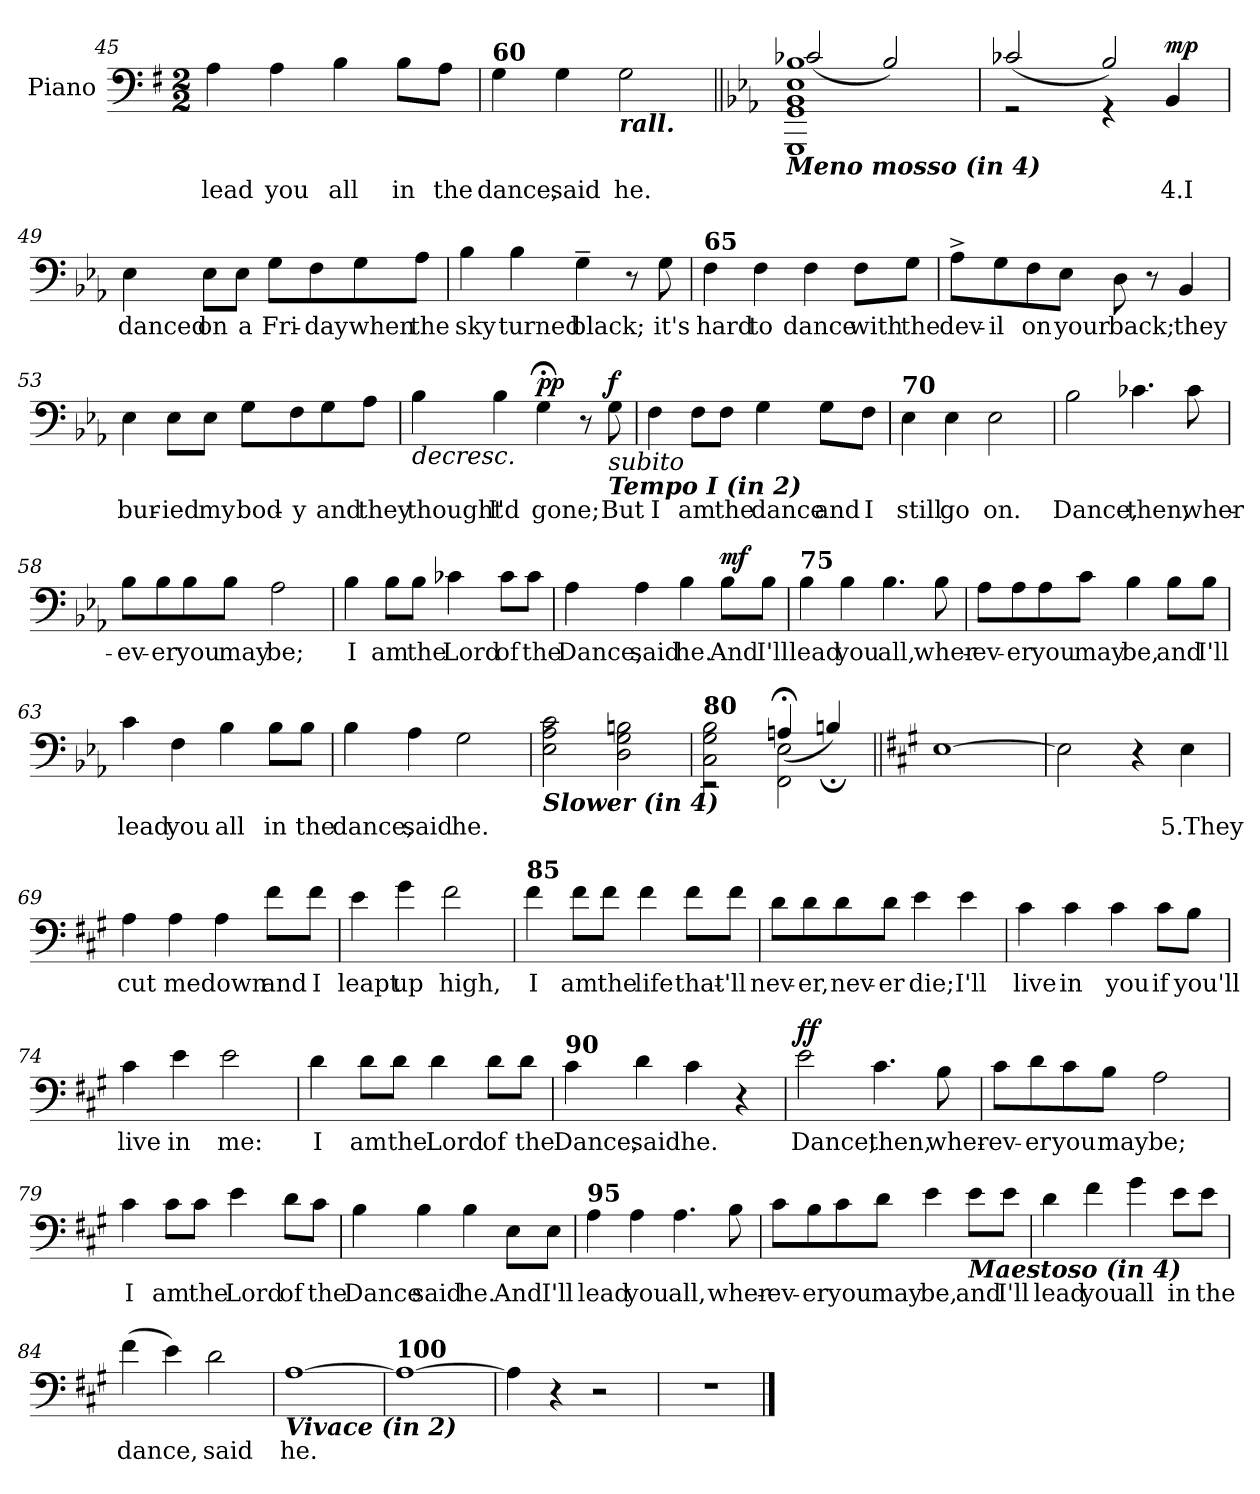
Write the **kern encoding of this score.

**kern	**text	**dynam
*part1	*part1	*part1
*staff1	*staff1	*staff1
*I"Piano	*	*
*I'Pno.	*	*
!!LO:LB:g=z
*clefF4	*	*
*k[f#]	*	*
*M2/2	*	*
=45	=45	=45
!	!LO:LY:b	!
4A\	lead	.
!	!LO:LY:b	!
4A\	you	.
!	!LO:LY:b	!
4B\	all	.
!	!LO:LY:b	!
8B\L	in	.
!	!LO:LY:b	!
8A\J	the	.
=46	=46	=46
!LO:TX:a:B:t=60	!	!
!	!LO:LY:b	!
4G\	dance,	.
!	!LO:LY:b	!
4G\	said	.
!LO:TX:b:Bi:t=rall.	!	!
!	!LO:LY:b	!
2G\	he.	.
=47||	=47||	=47||
*k[b-e-a-]	*	*
*^	*	*
!LO:TX:b:Bi:t=Meno mosso (in 4)	!	!	!
1GGG 1GG 1BB- 1E- 1B-	(>2c-X/	.	.
.	2B-/)	.	.
=48	=48	=48	=48
2rGG	(>2c-X/	.	.
4rGG	2B-/)	.	.
!	!	!LO:LY:b	!LO:DY:b
4BB-/	.	4.I	mp
*v	*v	*	*
!!LO:LB:g=z
=49	=49	=49
!	!LO:LY:b	!
4E-\	danced	.
!	!LO:LY:b	!
8E-\L	on	.
!	!LO:LY:b	!
8E-\J	a	.
!	!LO:LY:b	!
8G\L	Fri-	.
!	!LO:LY:b	!
8F\	-day	.
!	!LO:LY:b	!
8G\	when	.
!	!LO:LY:b	!
8A-\J	the	.
=50	=50	=50
!	!LO:LY:b	!
4B-\	sky	.
!	!LO:LY:b	!
4B-\	turned	.
!	!LO:LY:b	!
4G~\	black;	.
8r	.	.
!	!LO:LY:b	!
8G\	it's	.
=51	=51	=51
!LO:TX:a:B:t=65	!	!
!	!LO:LY:b	!
4F\	hard	.
!	!LO:LY:b	!
4F\	to	.
!	!LO:LY:b	!
4F\	dance	.
!	!LO:LY:b	!
8F\L	with	.
!	!LO:LY:b	!
8G\J	the	.
!!LO:LB:g=z
=52	=52	=52
!	!LO:LY:b	!
8A-^\L	dev-	.
!	!LO:LY:b	!
8G\	-il	.
!	!LO:LY:b	!
8F\	on	.
!	!LO:LY:b	!
8E-\J	your	.
!	!LO:LY:b	!
8D\	back;	.
8r	.	.
!	!LO:LY:b	!
4BB-/	they	.
=53	=53	=53
!	!LO:LY:b	!
4E-\	bur-	.
!	!LO:LY:b	!
8E-\L	-ied	.
!	!LO:LY:b	!
8E-\J	my	.
!	!LO:LY:b	!
8G\L	bod-	.
!	!LO:LY:b	!
8F\	-y	.
!	!LO:LY:b	!
8G\	and	.
!	!LO:LY:b	!
8A-\J	they	.
=54	=54	=54
!	!LO:LY:b	!LO:HP:b
4B-\	thought	>
!	!LO:LY:b	!
4B-\	I'd	.
!	!LO:LY:b	!LO:DY:b
4G;<\	gone;	pp
8r	.	.
!LO:TX:b:i:t=subito	!	!
!LO:TX:b:Bi:t=Tempo I (in 2)	!	!
!	!LO:LY:b	!LO:DY:b
8G\	But	f
.	.	]
!!LO:LB:g=z
=55	=55	=55
!	!LO:LY:b	!
4F\	I	.
!	!LO:LY:b	!
8F\L	am	.
!	!LO:LY:b	!
8F\J	the	.
!	!LO:LY:b	!
4G\	dance	.
!	!LO:LY:b	!
8G\L	and	.
!	!LO:LY:b	!
8F\J	I	.
=56	=56	=56
!LO:TX:a:B:t=70	!	!
!	!LO:LY:b	!
4E-\	still	.
!	!LO:LY:b	!
4E-\	go	.
!	!LO:LY:b	!
2E-\	on.	.
=57	=57	=57
!	!LO:LY:b	!
2B-\	Dance,	.
!	!LO:LY:b	!
4.c-X\	then,	.
!	!LO:LY:b	!
8c-\	wher-	.
=58	=58	=58
!	!LO:LY:b	!
8B-\L	-ev-	.
!	!LO:LY:b	!
8B-\	-er	.
!	!LO:LY:b	!
8B-\	you	.
!	!LO:LY:b	!
8B-\J	may	.
!	!LO:LY:b	!
2A-\	be;	.
!!LO:LB:g=z
=59	=59	=59
!	!LO:LY:b	!
4B-\	I	.
!	!LO:LY:b	!
8B-\L	am	.
!	!LO:LY:b	!
8B-\J	the	.
!	!LO:LY:b	!
4c-X\	Lord	.
!	!LO:LY:b	!
8c-\L	of	.
!	!LO:LY:b	!
8c-\J	the	.
=60	=60	=60
!	!LO:LY:b	!
4A-\	Dance,	.
!	!LO:LY:b	!
4A-\	said	.
!	!LO:LY:b	!
4B-\	he.	.
!	!LO:LY:b	!LO:DY:b
8B-\L	And	mf
!	!LO:LY:b	!
8B-\J	I'll	.
=61	=61	=61
!LO:TX:a:B:t=75	!	!
!	!LO:LY:b	!
4B-\	lead	.
!	!LO:LY:b	!
4B-\	you	.
!	!LO:LY:b	!
4.B-\	all,	.
!	!LO:LY:b	!
8B-\	wher-	.
!!LO:PB:g=z
=62	=62	=62
!	!LO:LY:b	!
8A-\L	-ev-	.
!	!LO:LY:b	!
8A-\	-er	.
!	!LO:LY:b	!
8A-\	you	.
!	!LO:LY:b	!
8c\J	may	.
!	!LO:LY:b	!
4B-\	be,	.
!	!LO:LY:b	!
8B-\L	and	.
!	!LO:LY:b	!
8B-\J	I'll	.
=63	=63	=63
!	!LO:LY:b	!
4c\	lead	.
!	!LO:LY:b	!
4F\	you	.
!	!LO:LY:b	!
4B-\	all	.
!	!LO:LY:b	!
8B-\L	in	.
!	!LO:LY:b	!
8B-\J	the	.
=64	=64	=64
!	!LO:LY:b	!
4B-\	dance,	.
!	!LO:LY:b	!
4A-\	said	.
!	!LO:LY:b	!
2G\	he.	.
=65	=65	=65
!LO:TX:b:Bi:t=Slower (in 4)	!	!
2E-\ 2A-\ 2c\	.	.
2D\ 2G\ 2Bn\	.	.
=66	=66	=66
*^	*	*
!LO:TX:a:B:t=80	!	!	!
2C\ 2G\ 2B-\	2r	.	.
2FF\; 2E-\;	(>4An/	.	.
.	4Bn;</)	.	.
*v	*v	*	*
!!LO:LB:g=z
=67||	=67||	=67||
*k[f#c#g#]	*	*
*^	*	*
!LO:TX:b:Bi:t=Tempo I (in 2)	!	!	!
*v	*v	*	*
[1E	.	.
=68	=68	=68
2E\]	.	.
4r	.	.
!	!LO:LY:b	!
4E\	5.They	.
=69	=69	=69
!	!LO:LY:b	!
4A\	cut	.
!	!LO:LY:b	!
4A\	me	.
!	!LO:LY:b	!
4A\	down	.
!	!LO:LY:b	!
8f#\L	and	.
!	!LO:LY:b	!
8f#\J	I	.
=70	=70	=70
!	!LO:LY:b	!
4e\	leapt	.
!	!LO:LY:b	!
4g#\	up	.
!	!LO:LY:b	!
2f#\	high,	.
=71	=71	=71
!LO:TX:a:B:t=85	!	!
!	!LO:LY:b	!
4f#\	I	.
!	!LO:LY:b	!
8f#\L	am	.
!	!LO:LY:b	!
8f#\J	the	.
!	!LO:LY:b	!
4f#\	life	.
!	!LO:LY:b	!
8f#\L	that-	.
!	!LO:LY:b	!
8f#\J	-'ll	.
!!LO:LB:g=z
=72	=72	=72
!	!LO:LY:b	!
8d\L	nev-	.
!	!LO:LY:b	!
8d\	-er,	.
!	!LO:LY:b	!
8d\	nev-	.
!	!LO:LY:b	!
8d\J	-er	.
!	!LO:LY:b	!
4e\	die;	.
!	!LO:LY:b	!
4e\	I'll	.
=73	=73	=73
!	!LO:LY:b	!
4c#\	live	.
!	!LO:LY:b	!
4c#\	in	.
!	!LO:LY:b	!
4c#\	you	.
!	!LO:LY:b	!
8c#\L	if	.
!	!LO:LY:b	!
8B\J	you'll	.
=74	=74	=74
!	!LO:LY:b	!
4c#\	live	.
!	!LO:LY:b	!
4e\	in	.
!	!LO:LY:b	!
2e\	me:	.
=75	=75	=75
!	!LO:LY:b	!
4d\	I	.
!	!LO:LY:b	!
8d\L	am	.
!	!LO:LY:b	!
8d\J	the	.
!	!LO:LY:b	!
4d\	Lord	.
!	!LO:LY:b	!
8d\L	of	.
!	!LO:LY:b	!
8d\J	the	.
!!LO:LB:g=z
=76	=76	=76
!LO:TX:a:B:t=90	!	!
!	!LO:LY:b	!
4c#\	Dance,	.
!	!LO:LY:b	!
4d\	said	.
!	!LO:LY:b	!
4c#\	he.	.
4r	.	.
=77	=77	=77
!	!LO:LY:b	!LO:DY:b
2e\	Dance,	ff
!	!LO:LY:b	!
4.c#\	then,	.
!	!LO:LY:b	!
8B\	wher-	.
=78	=78	=78
!	!LO:LY:b	!
8c#\L	-ev-	.
!	!LO:LY:b	!
8d\	-er	.
!	!LO:LY:b	!
8c#\	you	.
!	!LO:LY:b	!
8B\J	may	.
!	!LO:LY:b	!
2A\	be;	.
=79	=79	=79
!	!LO:LY:b	!
4c#\	I	.
!	!LO:LY:b	!
8c#\L	am	.
!	!LO:LY:b	!
8c#\J	the	.
!	!LO:LY:b	!
4e\	Lord	.
!	!LO:LY:b	!
8d\L	of	.
!	!LO:LY:b	!
8c#\J	the	.
!!LO:LB:g=z
=80	=80	=80
!	!LO:LY:b	!
4B\	Dance	.
!	!LO:LY:b	!
4B\	said	.
!	!LO:LY:b	!
4B\	he.	.
!	!LO:LY:b	!
8E\L	And	.
!	!LO:LY:b	!
8E\J	I'll	.
=81	=81	=81
!LO:TX:a:B:t=95	!	!
!	!LO:LY:b	!
4A\	lead	.
!	!LO:LY:b	!
4A\	you	.
!	!LO:LY:b	!
4.A\	all,	.
!	!LO:LY:b	!
8B\	wher-	.
=82	=82	=82
!	!LO:LY:b	!
8c#\L	-ev-	.
!	!LO:LY:b	!
8B\	-er	.
!	!LO:LY:b	!
8c#\	you	.
!	!LO:LY:b	!
8d\J	may	.
!	!LO:LY:b	!
4e\	be,	.
!LO:TX:b:Bi:t=Maestoso (in 4)	!	!
!	!LO:LY:b	!
8e\L	and	.
!	!LO:LY:b	!
8e\J	I'll	.
!!LO:LB:g=z
=83	=83	=83
!	!LO:LY:b	!
4d\	lead	.
!	!LO:LY:b	!
4f#\	you	.
!	!LO:LY:b	!
4g#\	all	.
!	!LO:LY:b	!
8e\L	in	.
!	!LO:LY:b	!
8e\J	the	.
=84	=84	=84
!	!LO:LY:b	!
(>4f#\	dance,	.
4e\)	.	.
!	!LO:LY:b	!
2d\	said	.
=85	=85	=85
!LO:TX:b:Bi:t=Vivace (in 2)	!	!
!	!LO:LY:b	!
[1A	he.	.
=86	=86	=86
!LO:TX:a:B:t=100	!	!
1A_	.	.
=87	=87	=87
4A\]	.	.
4r	.	.
2r	.	.
=88	=88	=88
1r	.	.
==	==	==
*-	*-	*-
